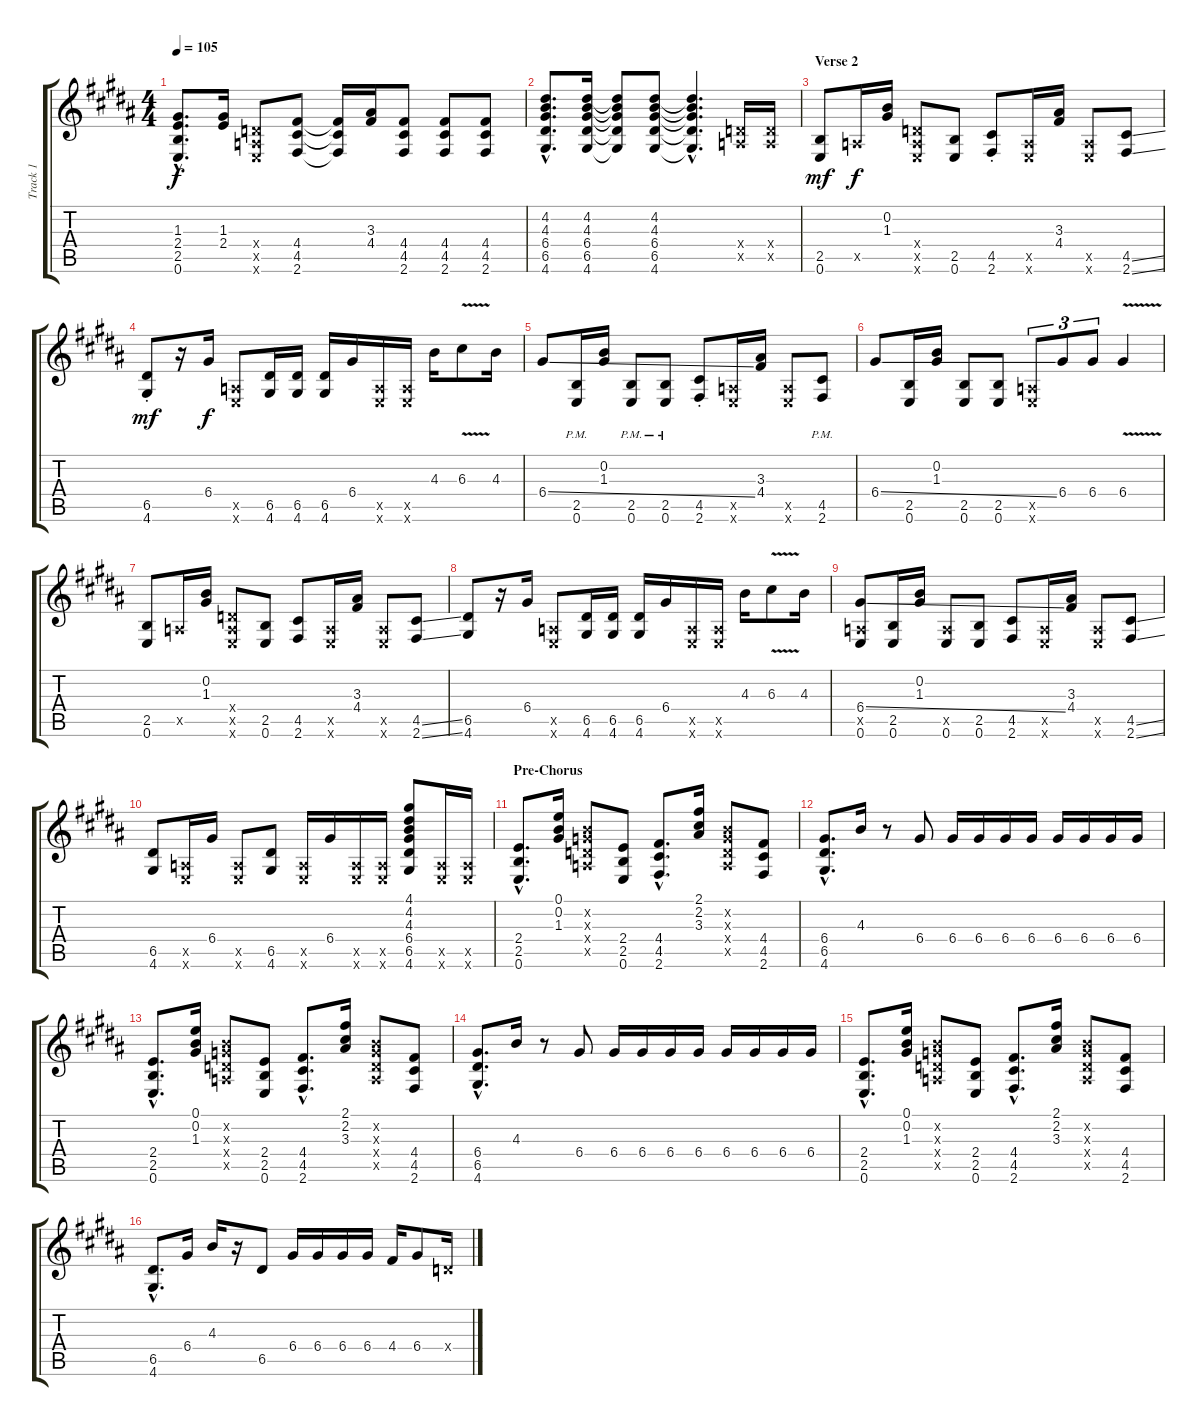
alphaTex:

\track ("Track 1" "Track 1") {instrument acousticguitarsteel}
\staff {score tabs}
\tuning (E4 B3 G3 D3 A2 E2) {hide}
\ts (4 4)
\tempo 105
\clef g2
\ks b
(1.3{hac} 2.4{hac} 2.5{hac} 0.6{hac}).8{d dy f} (1.3 2.4).16 (0.4{x} 0.5{x} 0.6{x}).8 (4.4 4.5 2.6).8 (4.4{t} 4.5{t} 2.6{t}).16 (3.3 4.4).16 (4.4 4.5 2.6).8 (4.4 4.5 2.6).8 (4.4 4.5 2.6).8 |
(4.2{hac} 4.3{hac} 6.4{hac} 6.5{hac} 4.6{hac}).8{d} (4.2 4.3 6.4 6.5 4.6).16 (4.2{t} 4.3{t} 6.4{t} 6.5{t} 4.6{t}).8 (4.2 4.3 6.4 6.5 4.6).8 (4.2{hac t} 4.3{hac t} 6.4{hac t} 6.5{hac t} 4.6{hac t}).4{d} (0.4{x} 0.5{x}).16 (0.4{x} 0.5{x}).16 |
\section ("" "Verse 2")
(2.5 0.6).8{dy mf} 0.5{x}.16{dy f} (0.2 1.3).16 (0.4{x} 0.5{x} 0.6{x}).8 (2.5 0.6).8 (4.5{st} 2.6{st}).8 (0.5{x} 0.6{x}).16 (3.3 4.4).16 (0.5{x} 0.6{x}).8 (4.5{ss} 2.6{ss}).8 |
(6.5{st} 4.6{st}).8{dy mf} r.16 6.4.16{dy f} (0.5{x} 0.6{x}).8 (6.5 4.6).16 (6.5 4.6).16 (6.5 4.6).16 6.4.16 (0.5{x} 0.6{x}).16 (0.5{x} 0.6{x}).16 4.3.16 6.3{v}.8 4.3.16 |
6.4{ss}.8 (2.5{pm} 0.6{pm}).16 (0.2 1.3).16 (2.5 0.6{pm}).8 (2.5 0.6{pm}).8 (4.5{st} 2.6{st}).8 (0.5{x} 0.6{x}).16 (3.3 4.4).16 (0.5{x} 0.6{x}).8 (4.5{pm} 2.6{pm}).8 |
6.4{ss}.8 (2.5 0.6).16 (0.2 1.3).16 (2.5 0.6).8 (2.5 0.6).8 (0.5{x} 0.6{x}).8{tu (3 2)} 6.4.8{tu (3 2)} 6.4.8{tu (3 2)} 6.4{v}.4 |
(2.5 0.6).8 0.5{x}.16 (0.2 1.3).16 (0.4{x} 0.5{x} 0.6{x}).8 (2.5 0.6).8 (4.5 2.6).8 (0.5{x} 0.6{x}).16 (3.3 4.4).16 (0.5{x} 0.6{x}).8 (4.5{ss} 2.6{ss}).8 |
(6.5 4.6).8 r.16 6.4.16 (0.5{x} 0.6{x}).8 (6.5 4.6).16 (6.5 4.6).16 (6.5 4.6).16 6.4.16 (0.5{x} 0.6{x}).16 (0.5{x} 0.6{x}).16 4.3.16 6.3{v}.8 4.3.16 |
(6.4{ss} 0.5{x} 0.6).8 (2.5 0.6).16 (0.2 1.3).16 (0.5{x} 0.6).8 (2.5 0.6).8 (4.5 2.6).8 (0.5{x} 0.6{x}).16 (3.3 4.4).16 (0.5{x} 0.6{x}).8 (4.5{ss} 2.6{ss}).8 |
(6.5 4.6).8 (0.5{x} 0.6{x}).16 6.4.16 (0.5{x} 0.6{x}).8 (6.5 4.6).8 (0.5{x} 0.6{x}).16 6.4.16 (0.5{x} 0.6{x}).16 (0.5{x} 0.6{x}).16 (4.1 4.2 4.3 6.4 6.5 4.6).8 (0.5{x} 0.6{x}).16 (0.5{x} 0.6{x}).16 |
\section ("" "Pre-Chorus")
(2.4{hac} 2.5{hac} 0.6{hac}).8{d} (0.1 0.2 1.3).16 (0.2{x} 0.3{x} 0.4{x} 0.5{x}).8 (2.4 2.5 0.6).8 (4.4{hac} 4.5{hac} 2.6{hac}).8{d} (2.1 2.2 3.3).16 (0.2{x} 0.3{x} 0.4{x} 0.5{x}).8 (4.4 4.5 2.6).8 |
(6.4{hac} 6.5{hac} 4.6{hac}).8{d} 4.3.16 r.8 6.4.8 6.4.16 6.4.16 6.4.16 6.4.16 6.4.16 6.4.16 6.4.16 6.4.16 |
(2.4{hac} 2.5{hac} 0.6{hac}).8{d} (0.1 0.2 1.3).16 (0.2{x} 0.3{x} 0.4{x} 0.5{x}).8 (2.4 2.5 0.6).8 (4.4{hac} 4.5{hac} 2.6{hac}).8{d} (2.1 2.2 3.3).16 (0.2{x} 0.3{x} 0.4{x} 0.5{x}).8 (4.4 4.5 2.6).8 |
(6.4{hac} 6.5{hac} 4.6{hac}).8{d} 4.3.16 r.8 6.4.8 6.4.16 6.4.16 6.4.16 6.4.16 6.4.16 6.4.16 6.4.16 6.4.16 |
(2.4{hac} 2.5{hac} 0.6{hac}).8{d} (0.1 0.2 1.3).16 (0.2{x} 0.3{x} 0.4{x} 0.5{x}).8 (2.4 2.5 0.6).8 (4.4{hac} 4.5{hac} 2.6{hac}).8{d} (2.1 2.2 3.3).16 (0.2{x} 0.3{x} 0.4{x} 0.5{x}).8 (4.4 4.5 2.6).8 |
(6.5{hac} 4.6{hac}).8{d} 6.4.16 4.3.16 r.16 6.5.8 6.4.16 6.4.16 6.4.16 6.4.16 4.4.16 6.4.8 0.4{x}.16
